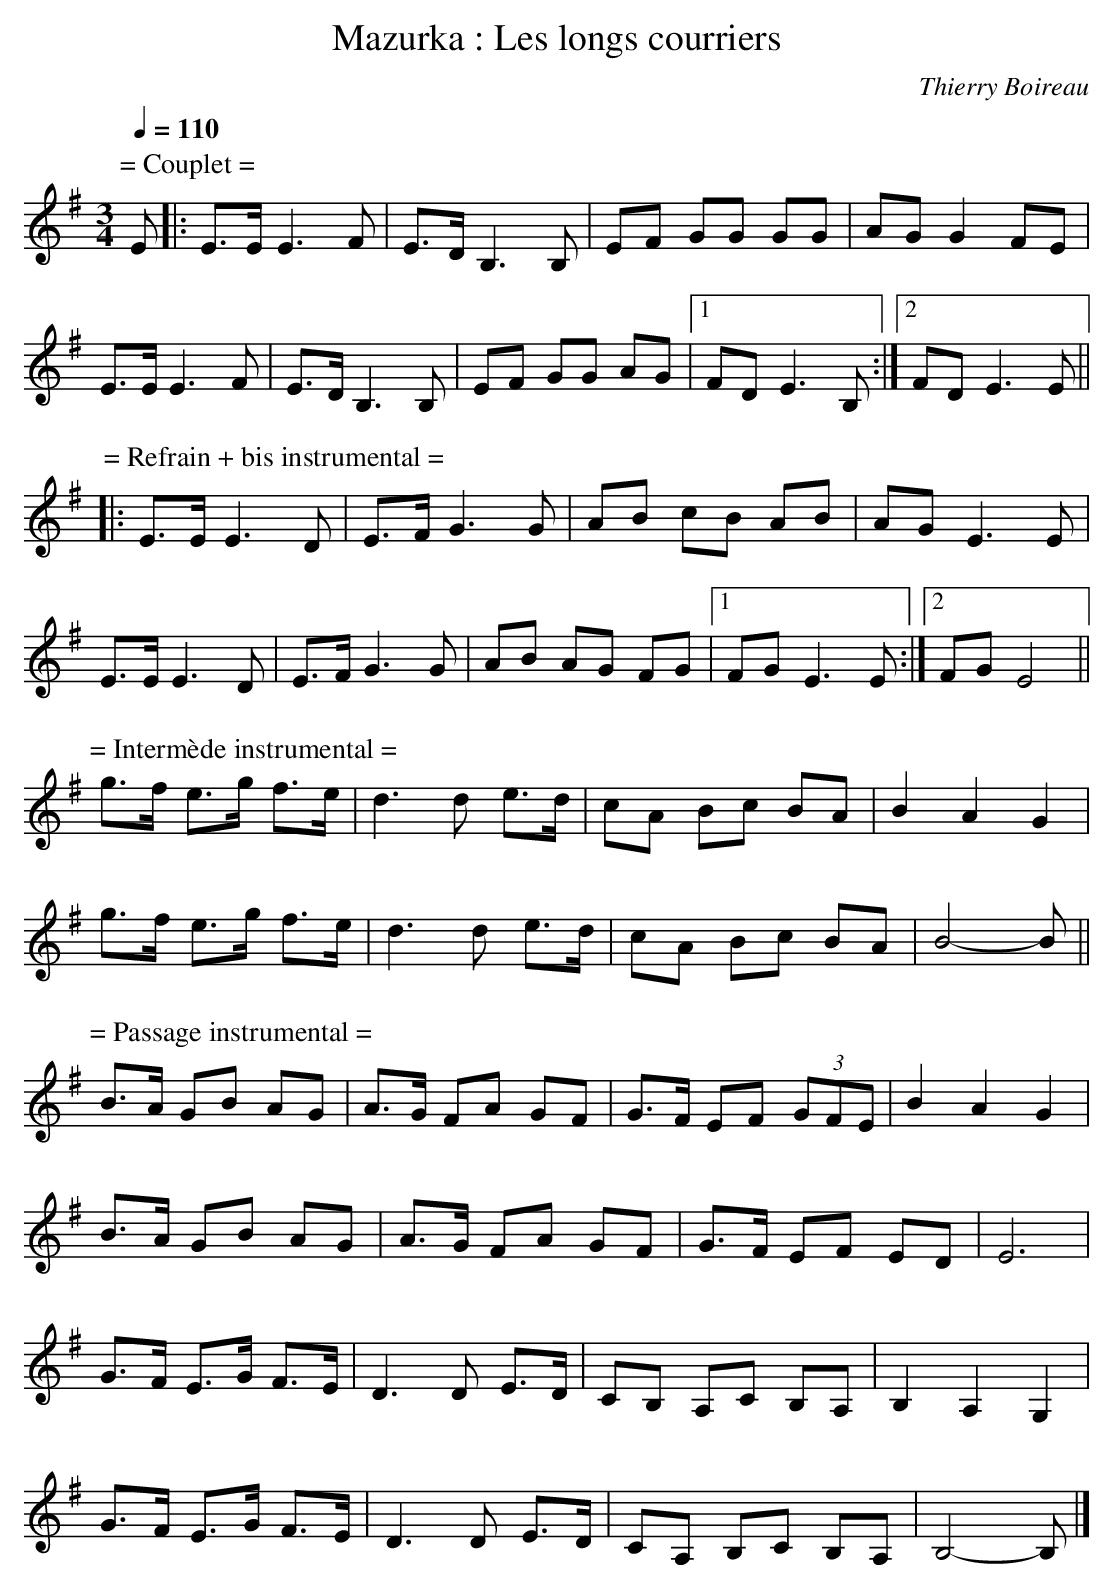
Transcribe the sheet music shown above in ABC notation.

X:1
T:Mazurka : Les longs courriers
C:Thierry Boireau
Q:1/4=110
L:1/8
M:3/4
K:Gmaj
P:= Couplet =
E |: E>E E3 F | E>D B,3 B, | EF GG GG | AG G2 FE |
E>E E3 F | E>D B,3 B, | EF GG AG |1 FD E3 B, :|2 FD E3 E ||
%%vskip 1
P:= Refrain + bis instrumental =
|: E>E E3 D | E>F G3 G | AB cB AB | AG E3 E |
E>E E3 D | E>F G3 G | AB AG FG |1 FG E3 E :|2 FG E4 ||
%%vskip 1
P:= Intermède instrumental =
g>f e>g f>e | d3 d e>d | cA Bc BA | B2 A2 G2 |
g>f e>g f>e | d3 d e>d | cA Bc BA | B4- B ||
%%vskip 1
P:= Passage instrumental =
B>A GB AG | A>G FA GF | G>F EF (3GFE | B2 A2 G2 |
B>A GB AG | A>G FA GF | G>F EF ED | E6 |
G>F E>G F>E | D3 D E>D | CB, A,C B,A, | B,2 A,2 G,2 |
G>F E>G F>E | D3 D E>D | CA, B,C B,A, | B,4- B, |]
